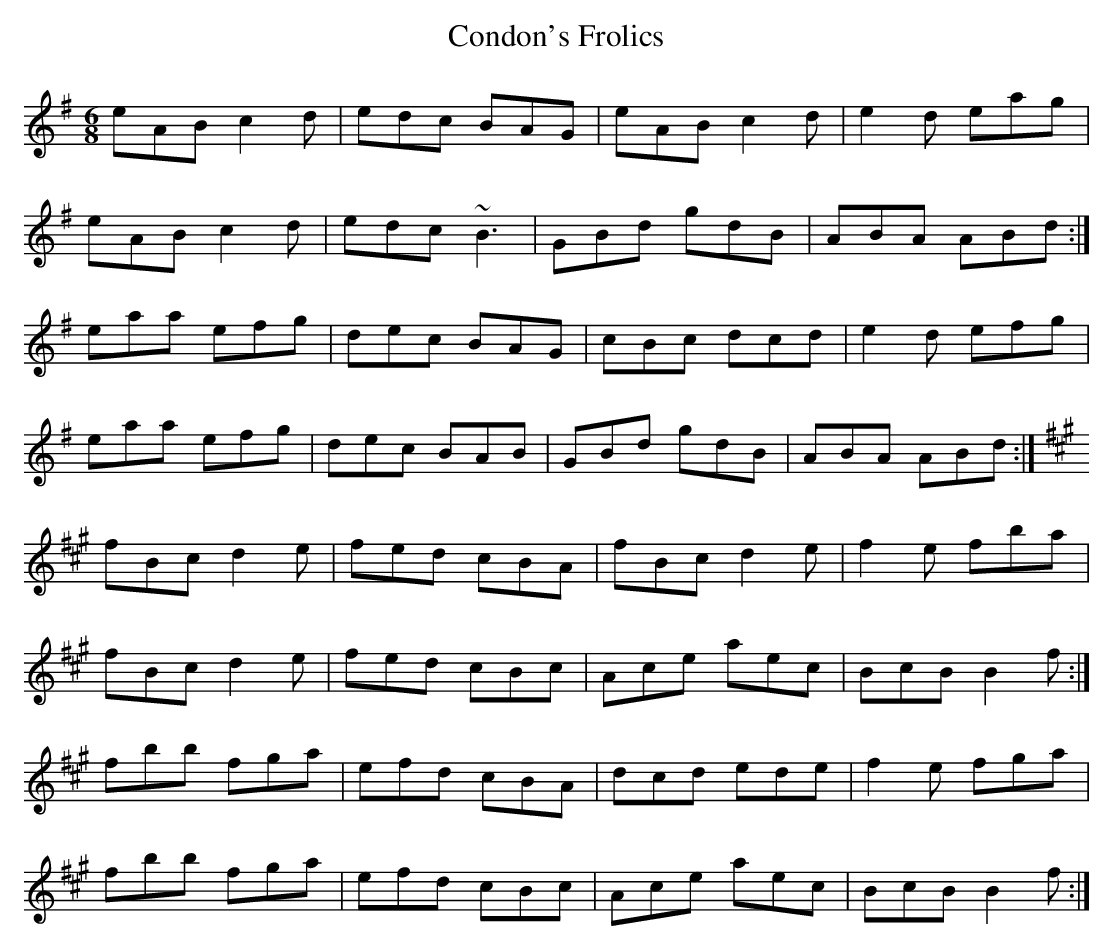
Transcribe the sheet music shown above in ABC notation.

X:1
T:Condon's Frolics
M:6/8
L:1/8
K:Ador
eAB c2d|edc BAG|eAB c2d|e2d eag|!
eAB c2d|edc ~B3|GBd gdB|ABA ABd:|!
eaa efg|dec BAG|cBc dcd|e2d efg|!
eaa efg|dec BAB|GBd gdB|ABA ABd:|!
K:Bdor
fBc d2e|fed cBA|fBc d2e|f2e fba|!
fBc d2e|fed cBc|Ace aec|BcB B2f:|!
fbb fga|efd cBA|dcd ede|f2e fga|!
fbb fga|efd cBc|Ace aec|BcB B2f:|!
